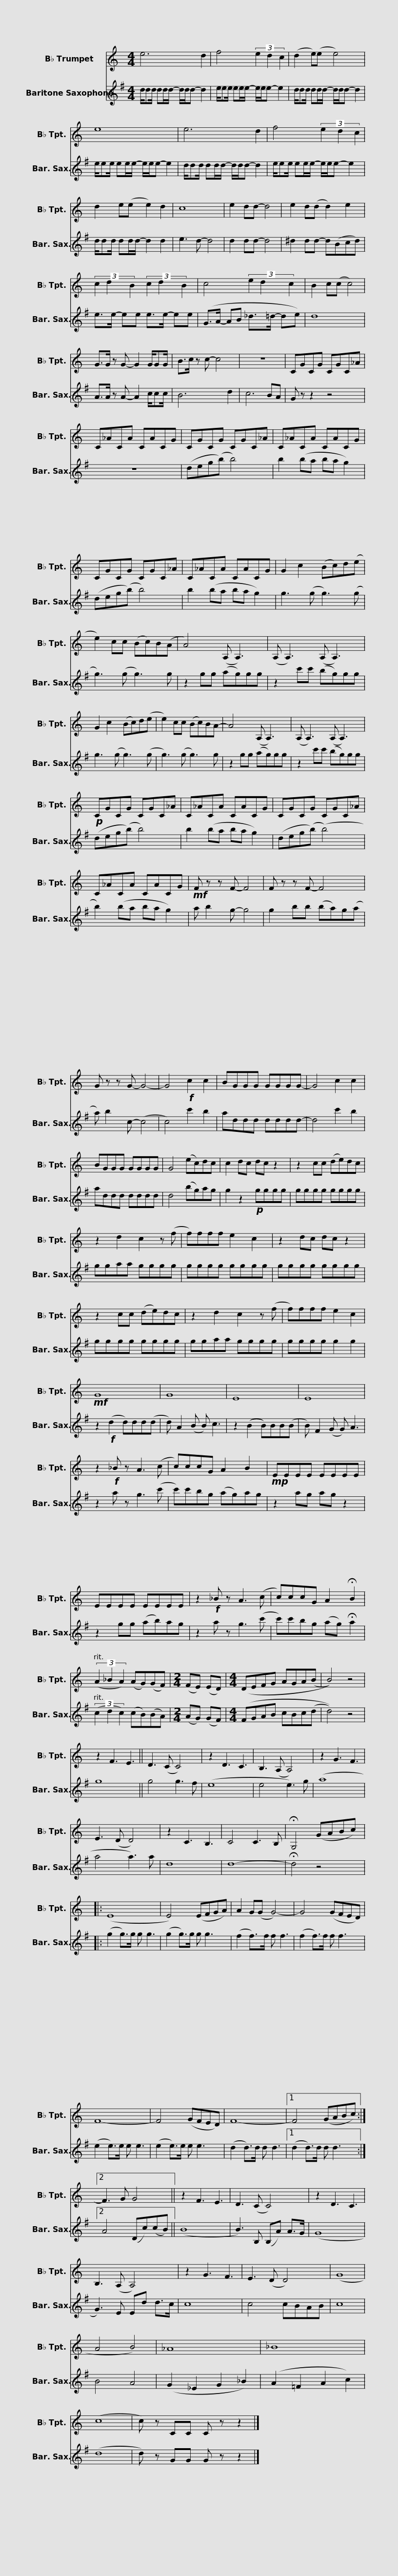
X:1
%%score 1 2
L:1/8
M:4/4
I:linebreak $
K:none
V:1 treble transpose=-2
V:2 treble transpose=-21
V:1
[K:C] e6 d2 | f4 (3e2 d2 c2 | (d2 e)(e e4) |$ e8 | e6 d2 | %5
 f4 (3e2 d2 c2 | d2 e(e e2) d2 |$ c8 | e2 dd- d4 | e2 d(d d2) e2 | %10
 (3c2 d2 B2 (3c2 d2 B2 | c4 (3e2 d2 c2 |$ B2 c(c c4) | G>G z G- G2 G/GG/ | B>c z c- c4 | %15
 z8 | CGCG CGC_A |$ C_ACA CACG | CGCG CGC_A | C_ACA CACG | %20
 CGCG CGC_A |$ C_ACA CACG | G2 c2 (Bc)d(e | e2) cc (Bc)B(A | A4) (A, A,3) |$ %25
 (A, A,3) (A, A,3) | G2 c2 (Bc)d(e | e2) cc (Bc)BA- | A4 (A, A,3) |$ (A, A,3) (A, A,3) | %30
!p! CGCG CGC_A | C_ACA CACG | CGCG CGC_A |$ C_ACA CACG |!mf! F z z F- F4 | %35
 F z z F- F4 | G z z G- G4- | G4!f! c2 c2 |$ BGGG GGGG- | G4 c2 c2 | %40
 BGGG GGGG | G4 (ec)dc | c2 dc dc z2 | z2 cc (de)dc |$ z2 d2 c2 z (f | %45
 f)fff e2 c2 | z2 dc dc z2 | z2 cc (de)dc | z2 d2 c2 z (f |$ f)fff e2 c2 | %50
!mf! G8 | G8 | E8 | E8 | z2!f! _B z A3 (c |$ %55
 c)ccG A2 B2 |!mp! EEEE EEEE | EEEE EEEE | z2!f! _B z A3 (c |$ c)ccG A2 !fermata!B2 | %60
 (3(A2 _B2 A2) (AG)(GF) |[M:2/4] (FE) (ED) |[M:4/4] (DEFG AGA(B | B4)) z4 | z2 F3 E3 ||$ %65
[K:C] D3 (C C4) | z2 D3 C3 | B,3 (A, A,4) | z2 G3 F3 | E3 (D D4) | %70
 z2 C3 B,3 | C4 C3 B, |$ !fermata!G,4 (GABc) |: (E8 | E4) (EFGA) | %75
 A2 G(G G4-) | G4 (GFED) | F8- |$ F4 (GFED) | F8- |1 %80
 F4 (GABc) :|2 F3 G G4 || z2 F3 E3 | D3 (C C4) |$ z2 D3 C3 | %85
 B,3 (A, A,4) | z2 G3 F3 | E3 (D D4) | (G8 | A4 B4) | %90
 _A8 | _B8 |$ (c8 | c) z CC C z z2 |] %94
V:2
[K:G] d/dd/ dd/d/- d/d/d- d2 | e/ee/ ee/e/- e/e/e- e2 | d/dd/ dd/d/- d/d/d- d2 |$ e/ee/ ee/e/- e/e/e- e2 | d/dd/ dd/d/- d/d/d- d2 | %5
 e/ee/ ee/e/- e/e/e- e2 | d/dd/ dd/d/- d2 d2 |$ e3 d- d4 | d2 dd- d4 | ^d2 dd- d(Bcd) | %10
 e>e- ee e>e- ee | (G>A- AB _d>=d- de) |$ d8 | A>A z A- A2 c/cc/ | B6 d2 | %15
 c6 BA | G z z2 z4 |$ z8 | (deg(b) b4) | b2 (ba ba g2) | %20
 (deg(b) b4) |$ b2 (ba ba g2) | g3 (g g3) (g | g3) (g g3) g | z2 gg (ag)gg |$ %25
 z2 c'c' (bg)gg | g3 (g g3) (g | g3) (g g3) g | z2 gg (ag)gg |$ z2 c'c' (bg)gg | %30
 (deg(b) b4) | b2 (ba ba g2) | (deg(b) (b4) |$ b2) (ba ba g2) | a b2 g- g4 | %35
 g2 bb (ba)g(a | a) b2 c- (c4 | c4) c'2 b2 |$ addd dddd- | d4 c'2 b2 | %40
 addd dddd | d4 (bg)ag | g2 z2!p! gggg | gggg gggg |$ ggaa gggg | %45
 gggg gggg | gggg gggg | gggg gggg | ggaa gggg |$ gggg g2 g2 | %50
 z2!f! (d2 d)dd(d | d) A2 (B B) c3 | z2 ((B2 B))BB(B | B) F2 (G G) A3 | z2 a z g3 (c' |$ %55
 c')c'bg (ag)ag | z2 ag ag z2 | z2 gg (ab)ag | z2 a z g3 (c' |$ c')c'bg (ag) !fermata!a2 | %60
 (3(c2 d2 c2) (cB)(BA) |[M:2/4] (AG) (GF) |[M:4/4] (FGAB cBc(d | d4)) z4 | g8 ||$ %65
[K:G] g4 g3 f | (e8 | e4 e3) g | (a8 | a4 a3) a | %70
 d8 | d8- |$ !fermata!d4 z4 |: (g2 g>)g g g3 | (g2 g>)g g g3 | %75
 (f2 f>)f f f3 | (f2 f>)f f f3 | (e2 e>)e e e3 |$ (e2 e>)e e e3 | (d2 d>)d d d3 |1 %80
 (d2 d>)d d d3 :|2 A4 (Dc)(cB) || (B8 | B3) B, (B,A) A>G |$ (G8 | %85
 G3) E Ed d>c | c8 | c4 cBAB | c8 | B4 A4 | %90
 (G2 _E2 G2 _B2) | (A2 =F2 A2 c2) |$ (d8 | d) z GG G z z2 |] %94
